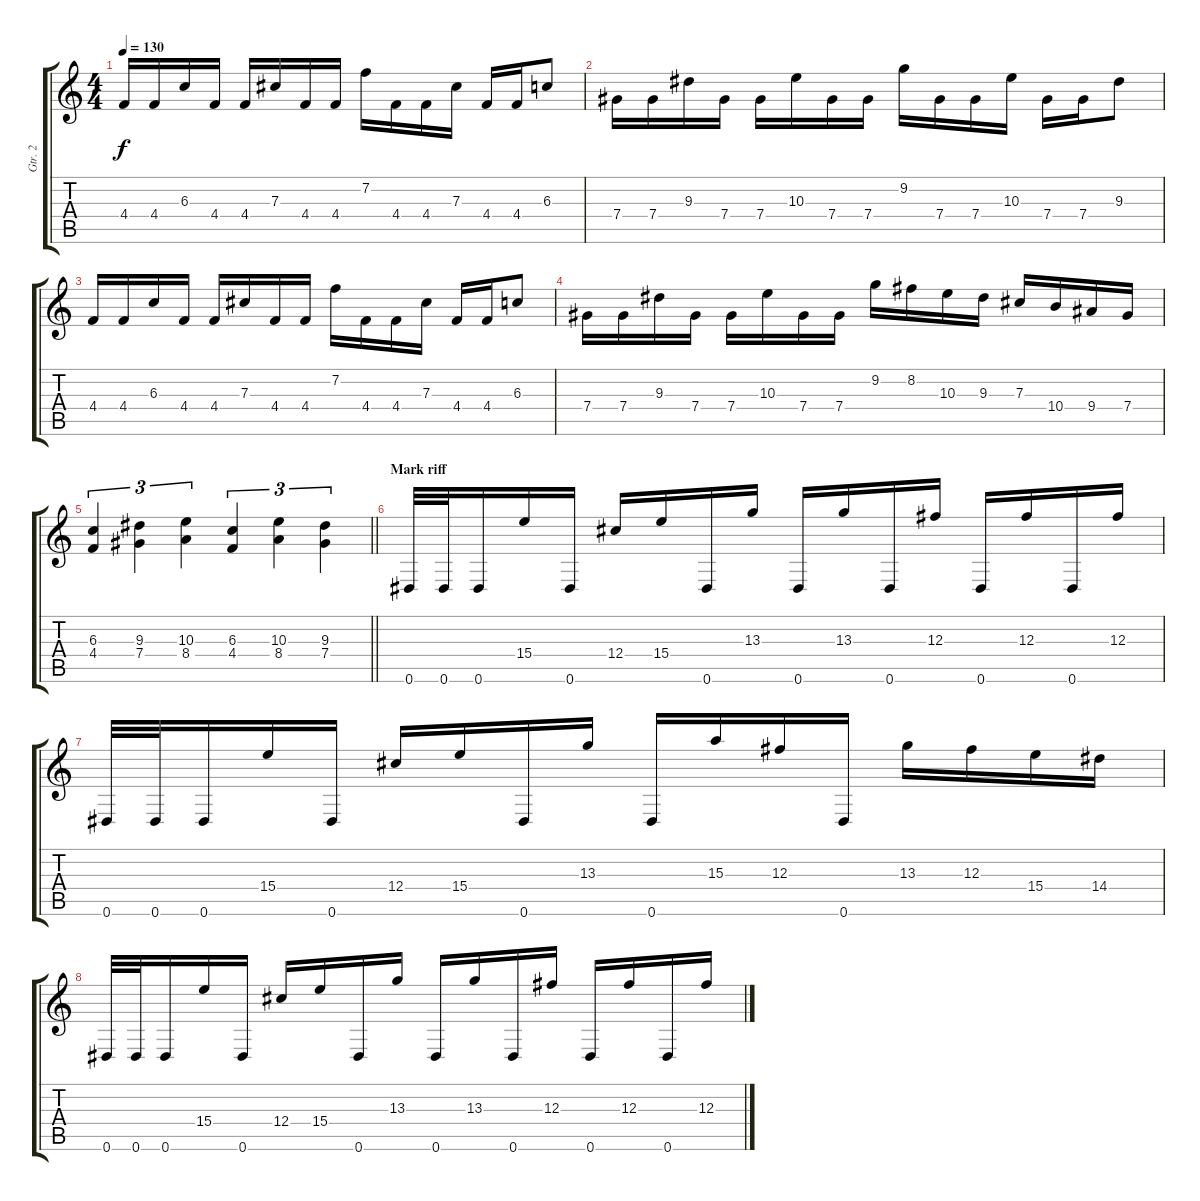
\track ("Gtr. 2" "Gtr. 2") {instrument distortionguitar}
\staff {score tabs}
\tuning (Eb4 Bb3 Gb3 Db3 Ab2 Eb2) {hide}
\ts (4 4)
\tempo 130
\clef g2
\ks c
4.4.16{dy f} 4.4.16 6.3.16 4.4.16 4.4.16 7.3.16 4.4.16 4.4.16 7.2.16 4.4.16 4.4.16 7.3.16 4.4.16 4.4.16 6.3.8 |
7.4.16 7.4.16 9.3.16 7.4.16 7.4.16 10.3.16 7.4.16 7.4.16 9.2.16 7.4.16 7.4.16 10.3.16 7.4.16 7.4.16 9.3.8 |
4.4.16 4.4.16 6.3.16 4.4.16 4.4.16 7.3.16 4.4.16 4.4.16 7.2.16 4.4.16 4.4.16 7.3.16 4.4.16 4.4.16 6.3.8 |
7.4.16 7.4.16 9.3.16 7.4.16 7.4.16 10.3.16 7.4.16 7.4.16 9.2.16 8.2.16 10.3.16 9.3.16 7.3.16 10.4.16 9.4.16 7.4.16 |
\barLineRight lightlight
(6.3 4.4).4{tu (3 2)} (9.3 7.4).4{tu (3 2)} (10.3 8.4).4{tu (3 2)} (6.3 4.4).4{tu (3 2)} (10.3 8.4).4{tu (3 2)} (9.3 7.4).4{tu (3 2)} |
\section ("" "Mark riff")
0.6.32 0.6.32 0.6.16 15.4.16 0.6.16 12.4.16 15.4.16 0.6.16 13.3.16 0.6.16 13.3.16 0.6.16 12.3.16 0.6.16 12.3.16 0.6.16 12.3.16 |
0.6.32 0.6.32 0.6.16 15.4.16 0.6.16 12.4.16 15.4.16 0.6.16 13.3.16 0.6.16 15.3.16 12.3.16 0.6.16 13.3.16 12.3.16 15.4.16 14.4.16 |
0.6.32 0.6.32 0.6.16 15.4.16 0.6.16 12.4.16 15.4.16 0.6.16 13.3.16 0.6.16 13.3.16 0.6.16 12.3.16 0.6.16 12.3.16 0.6.16 12.3.16
